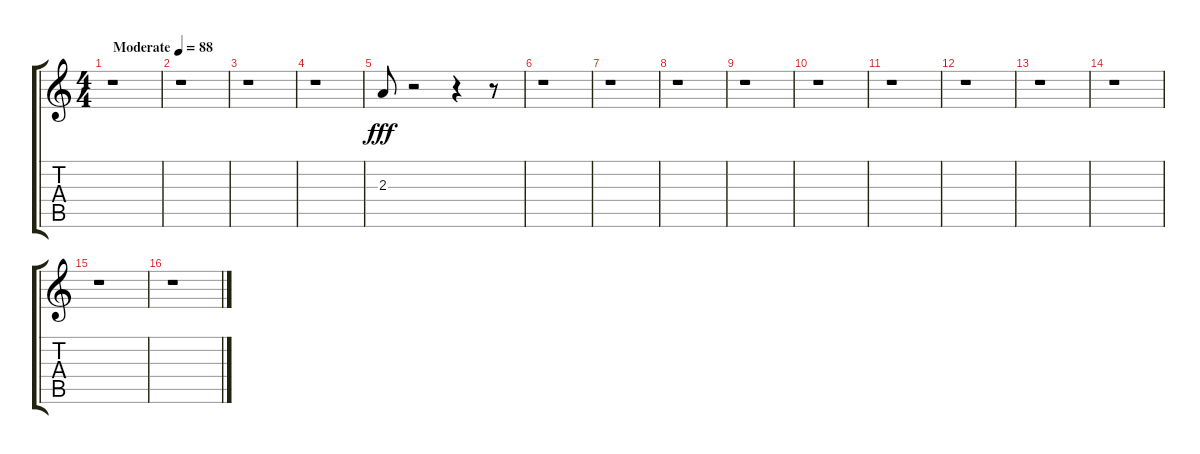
\track "" {solo instrument acousticguitarsteel}
\staff {score tabs}
\tuning (E4 B3 G3 D3 A2 E2) {hide}
\ts (4 4)
\tempo (88 "Moderate")
\clef g2
\ks c
r.1{dy fff instrument acousticguitarsteel} |
r.1 |
r.1 |
r.1 |
2.3.8 r.2 r.4 r.8 |
r.1 |
r.1 |
r.1 |
r.1 |
r.1 |
r.1 |
r.1 |
r.1 |
r.1 |
r.1 |
r.1
